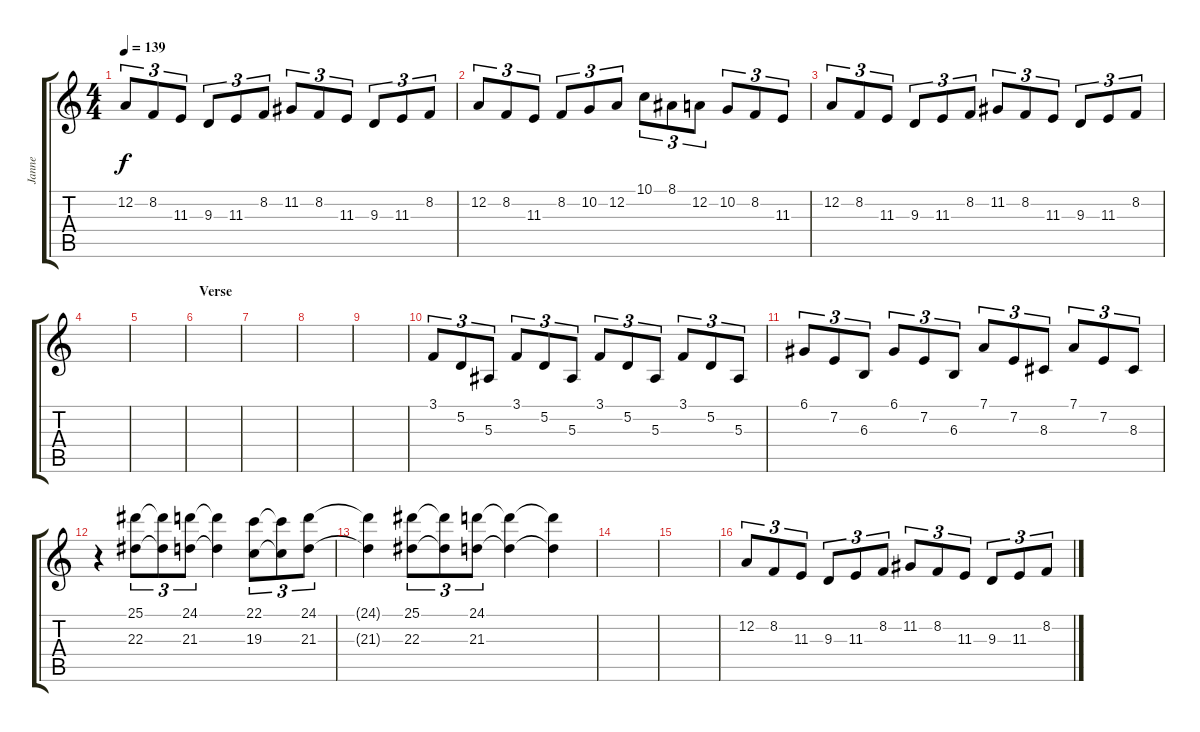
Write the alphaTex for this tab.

\track ("Janne" "Janne") {instrument orchestralharp}
\staff {score tabs}
\tuning (D4 A3 F3 C3 G2 D2) {hide}
\ts (4 4)
\tempo 139
\clef g2
\ks c
12.2.8{tu (3 2) dy f instrument orchestralharp} 8.2.8{tu (3 2)} 11.3.8{tu (3 2)} 9.3.8{tu (3 2)} 11.3.8{tu (3 2)} 8.2.8{tu (3 2)} 11.2.8{tu (3 2)} 8.2.8{tu (3 2)} 11.3.8{tu (3 2)} 9.3.8{tu (3 2)} 11.3.8{tu (3 2)} 8.2.8{tu (3 2)} |
12.2.8{tu (3 2) instrument orchestralharp} 8.2.8{tu (3 2)} 11.3.8{tu (3 2)} 8.2.8{tu (3 2)} 10.2.8{tu (3 2)} 12.2.8{tu (3 2)} 10.1.8{tu (3 2)} 8.1.8{tu (3 2)} 12.2.8{tu (3 2)} 10.2.8{tu (3 2)} 8.2.8{tu (3 2)} 11.3.8{tu (3 2)} |
12.2.8{tu (3 2) instrument orchestralharp} 8.2.8{tu (3 2)} 11.3.8{tu (3 2)} 9.3.8{tu (3 2)} 11.3.8{tu (3 2)} 8.2.8{tu (3 2)} 11.2.8{tu (3 2)} 8.2.8{tu (3 2)} 11.3.8{tu (3 2)} 9.3.8{tu (3 2)} 11.3.8{tu (3 2)} 8.2.8{tu (3 2)} |
|
|
\section ("" "Verse")
|
|
|
|
3.1.8{tu (3 2) volume 10} 5.2.8{tu (3 2)} 5.3.8{tu (3 2)} 3.1.8{tu (3 2)} 5.2.8{tu (3 2)} 5.3.8{tu (3 2)} 3.1.8{tu (3 2)} 5.2.8{tu (3 2)} 5.3.8{tu (3 2)} 3.1.8{tu (3 2)} 5.2.8{tu (3 2)} 5.3.8{tu (3 2)} |
6.1.8{tu (3 2)} 7.2.8{tu (3 2)} 6.3.8{tu (3 2)} 6.1.8{tu (3 2)} 7.2.8{tu (3 2)} 6.3.8{tu (3 2)} 7.1.8{tu (3 2)} 7.2.8{tu (3 2)} 8.3.8{tu (3 2)} 7.1.8{tu (3 2)} 7.2.8{tu (3 2)} 8.3.8{tu (3 2)} |
r.4{volume 14 instrument orchestrahit} (25.1 22.3).8{tu (3 2)} (25.1{t} 22.3{t}).8{tu (3 2)} (24.1 21.3).8{tu (3 2)} (24.1{t} 21.3{t}).4 (22.1 19.3).8{tu (3 2)} (22.1{t} 19.3{t}).8{tu (3 2)} (24.1 21.3).8{tu (3 2)} |
(24.1{t} 21.3{t}).4{instrument orchestrahit} (25.1 22.3).8{tu (3 2)} (25.1{t} 22.3{t}).8{tu (3 2)} (24.1 21.3).8{tu (3 2)} (24.1{t} 21.3{t}).4 (24.1{t} 21.3{t}).4 |
|
|
12.2.8{tu (3 2) volume 10 instrument orchestralharp} 8.2.8{tu (3 2)} 11.3.8{tu (3 2)} 9.3.8{tu (3 2)} 11.3.8{tu (3 2)} 8.2.8{tu (3 2)} 11.2.8{tu (3 2)} 8.2.8{tu (3 2)} 11.3.8{tu (3 2)} 9.3.8{tu (3 2)} 11.3.8{tu (3 2)} 8.2.8{tu (3 2)}
